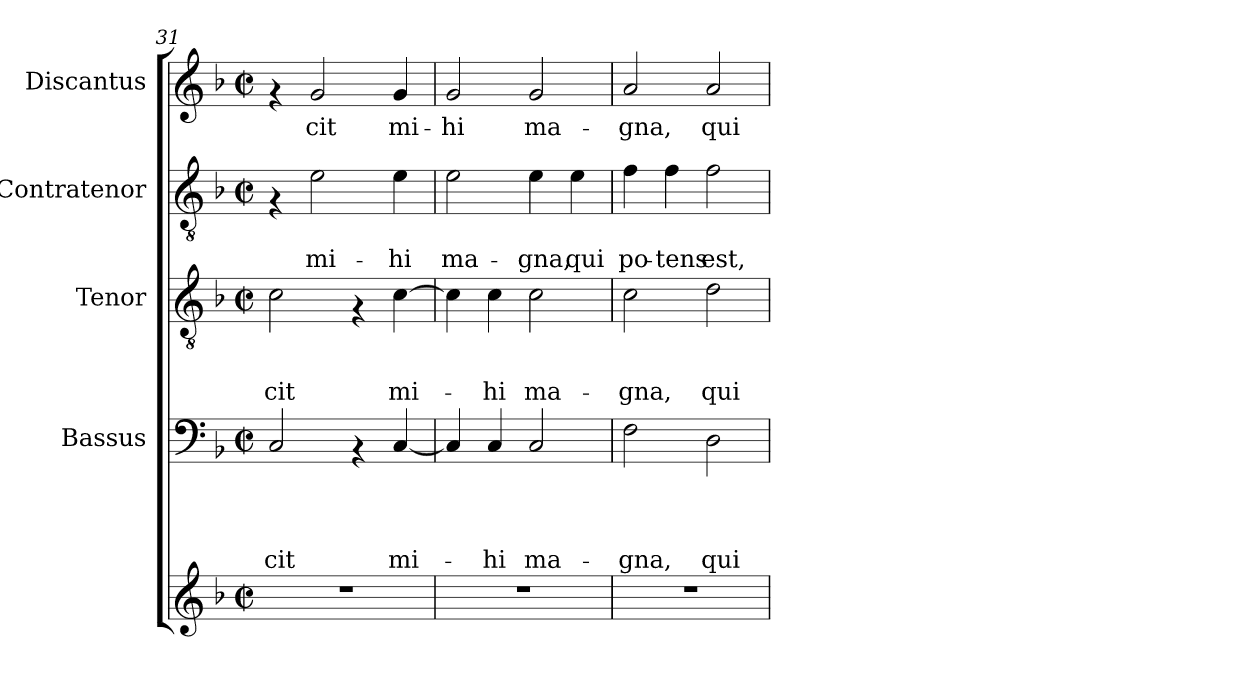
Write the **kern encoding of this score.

**kern	**kern	**text	**text	**text	**text	**kern	**text	**text	**text	**kern	**text	**text	**kern	**text
*part5	*part4	*part4	*part4	*part4	*part4	*part3	*part3	*part3	*part3	*part2	*part2	*part2	*part1	*part1
*staff5	*staff4	*staff4	*staff4	*staff4	*staff4	*staff3	*staff3	*staff3	*staff3	*staff2	*staff2	*staff2	*staff1	*staff1
*	*I"Bassus	*	*	*	*	*I"Tenor	*	*	*	*I"Contratenor	*	*	*I"Discantus	*
!!LO:PB:g=z
*clefG2	*clefF4	*	*	*	*	*clefGv2	*	*	*	*clefGv2	*	*	*clefG2	*
*k[b-]	*k[b-]	*	*	*	*	*k[b-]	*	*	*	*k[b-]	*	*	*k[b-]	*
*F:	*F:	*	*	*	*	*F:	*	*	*	*F:	*	*	*F:	*
*M2/2	*M2/2	*	*	*	*	*M2/2	*	*	*	*M2/2	*	*	*M2/2	*
*met(c|)	*met(c|)	*	*	*	*	*met(c|)	*	*	*	*met(c|)	*	*	*met(c|)	*
=31	=31	=31	=31	=31	=31	=31	=31	=31	=31	=31	=31	=31	=31	=31
!	!	!	!	!	!LO:LY:b	!	!	!	!LO:LY:b:rj	!	!	!	!	!
1r	2C/	.	.	.	-cit	2c\	.	.	-cit	4rF	.	.	4rf	.
!	!	!	!	!	!	!	!	!	!	!	!	!LO:LY:b	!	!LO:LY:b
.	.	.	.	.	.	.	.	.	.	2e\	.	mi-	2g/	-cit
.	4rAA	.	.	.	.	4rF	.	.	.	.	.	.	.	.
!	!	!	!	!	!LO:LY:b	!	!	!	!LO:LY:b:rj	!	!	!LO:LY:b	!	!LO:LY:b
.	[<4C/	.	.	.	mi-	[>4c\	.	.	mi-	4e\	.	-hi	4g/	mi-
=32	=32	=32	=32	=32	=32	=32	=32	=32	=32	=32	=32	=32	=32	=32
!	!	!	!	!	!	!	!	!	!	!	!	!LO:LY:b	!	!LO:LY:b
1r	4C/]	.	.	.	.	4c\]	.	.	.	2e\	.	ma-	2g/	-hi
!	!	!	!	!	!LO:LY:b	!	!	!	!LO:LY:b:rj	!	!	!	!	!
.	4C/	.	.	.	-hi	4c\	.	.	-hi	.	.	.	.	.
!	!	!	!	!	!LO:LY:b	!	!	!	!LO:LY:b:rj	!	!	!LO:LY:b	!	!LO:LY:b
.	2C/	.	.	.	ma-	2c\	.	.	ma-	4e\	.	-gna,	2g/	ma-
!	!	!	!	!	!	!	!	!	!	!	!	!LO:LY:b	!	!
.	.	.	.	.	.	.	.	.	.	4e\	.	qui	.	.
=33	=33	=33	=33	=33	=33	=33	=33	=33	=33	=33	=33	=33	=33	=33
!	!	!	!	!	!LO:LY:b	!	!	!	!LO:LY:b:rj	!	!	!LO:LY:b	!	!LO:LY:b
1r	2F\	.	.	.	-gna,	2c\	.	.	-gna,	4f\	.	po-	2a/	-gna,
!	!	!	!	!	!	!	!	!	!	!	!	!LO:LY:b	!	!
.	.	.	.	.	.	.	.	.	.	4f\	.	-tens	.	.
!	!	!	!	!	!LO:LY:b	!	!	!	!LO:LY:b:rj	!	!	!LO:LY:b	!	!LO:LY:b
.	2D\	.	.	.	qui	2d\	.	.	qui	2f\	.	est,	2a/	qui
=	=	=	=	=	=	=	=	=	=	=	=	=	=	=
*-	*-	*-	*-	*-	*-	*-	*-	*-	*-	*-	*-	*-	*-	*-
